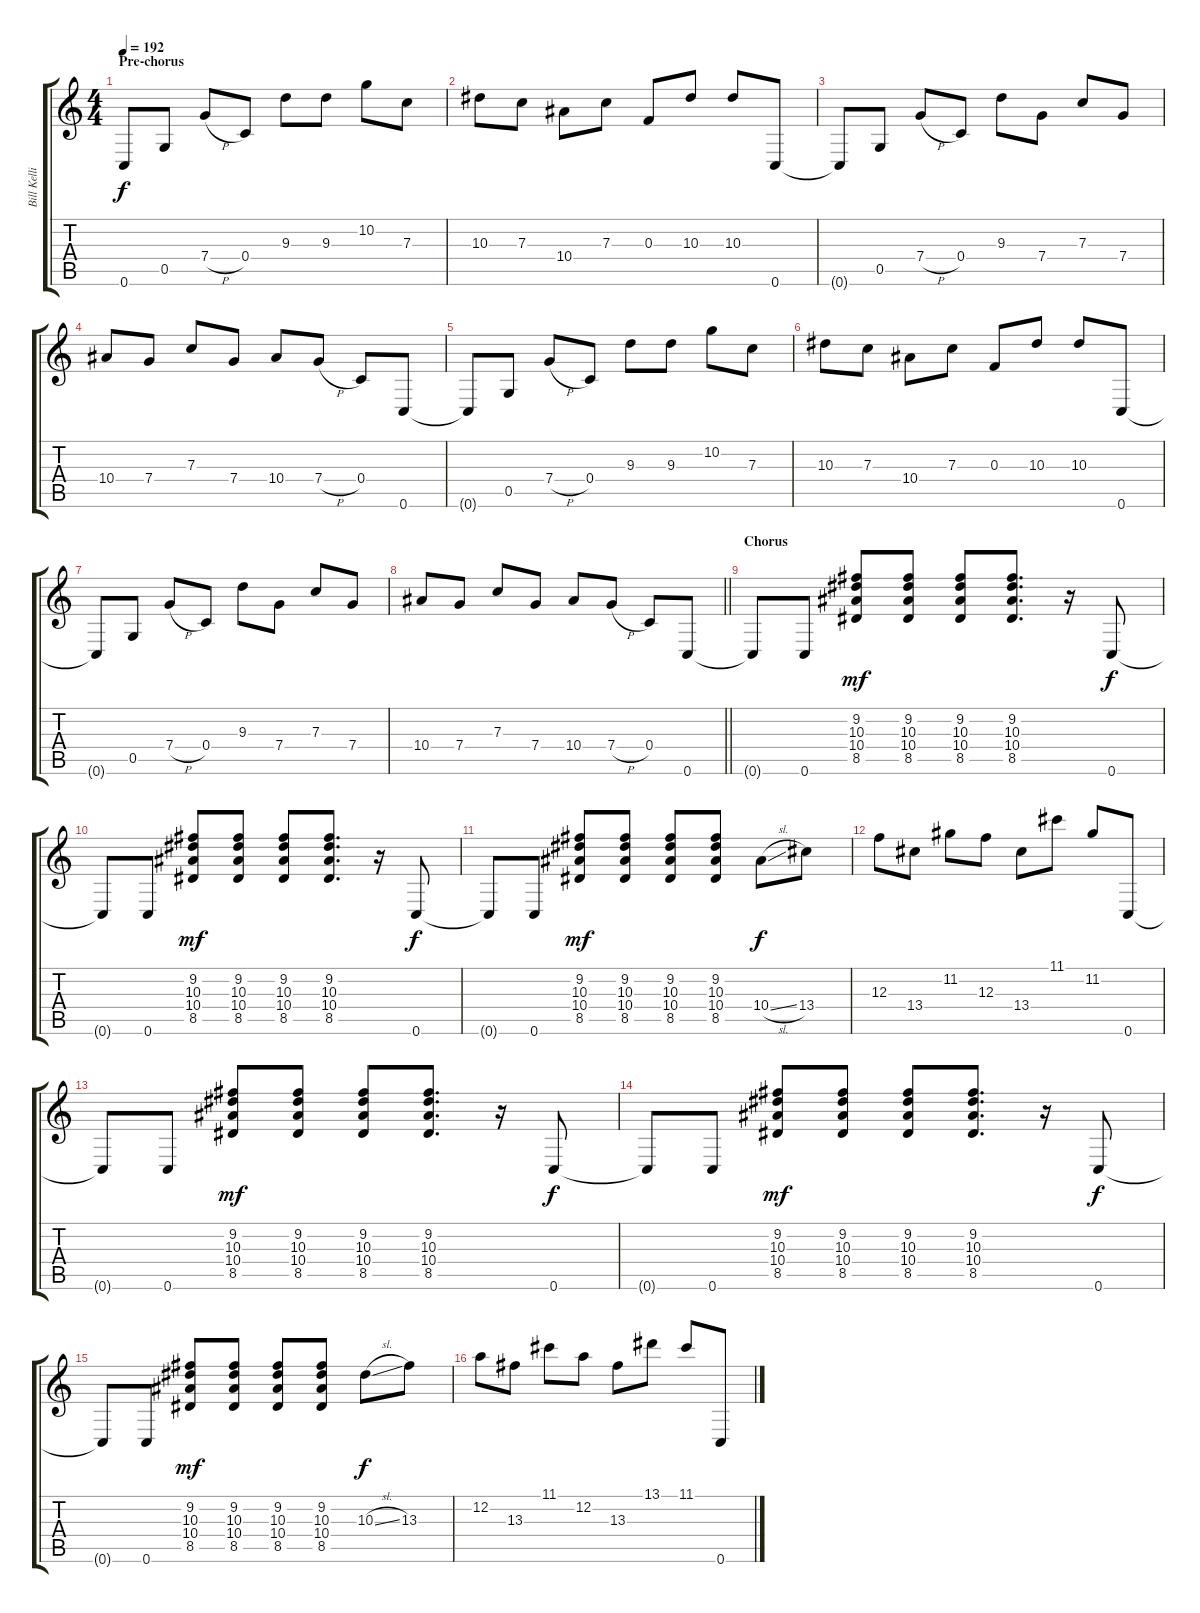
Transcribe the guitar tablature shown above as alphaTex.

\track ("Bill Kelliher - Guitar" "Bill Kelli") {instrument distortionguitar}
\staff {score tabs}
\tuning (D4 A3 F3 C3 G2 C2) {hide}
\ts (4 4)
\section ("" "Pre-chorus")
\tempo 192
\clef g2
\ks c
0.6{t}.8{dy f} 0.5.8 7.4{h}.8 0.4.8 9.3.8 9.3.8 10.2.8 7.3.8 |
10.3.8 7.3.8 10.4.8 7.3.8 0.3.8 10.3.8 10.3.8 0.6.8 |
0.6{t}.8 0.5.8 7.4{h}.8 0.4.8 9.3.8 7.4.8 7.3.8 7.4.8 |
10.4.8 7.4.8 7.3.8 7.4.8 10.4.8 7.4{h}.8 0.4.8 0.6.8 |
0.6{t}.8 0.5.8 7.4{h}.8 0.4.8 9.3.8 9.3.8 10.2.8 7.3.8 |
10.3.8 7.3.8 10.4.8 7.3.8 0.3.8 10.3.8 10.3.8 0.6.8 |
0.6{t}.8 0.5.8 7.4{h}.8 0.4.8 9.3.8 7.4.8 7.3.8 7.4.8 |
\barLineRight lightlight
10.4.8 7.4.8 7.3.8 7.4.8 10.4.8 7.4{h}.8 0.4.8 0.6.8 |
\section ("" "Chorus")
0.6{t}.8 0.6.8 (9.2 10.3 10.4 8.5).8{dy mf} (9.2 10.3 10.4 8.5).8 (9.2 10.3 10.4 8.5).8 (9.2 10.3 10.4 8.5).8{d} r.16 0.6.8{dy f} |
0.6{t}.8 0.6.8 (9.2 10.3 10.4 8.5).8{dy mf} (9.2 10.3 10.4 8.5).8 (9.2 10.3 10.4 8.5).8 (9.2 10.3 10.4 8.5).8{d} r.16 0.6.8{dy f} |
0.6{t}.8 0.6.8 (9.2 10.3 10.4 8.5).8{dy mf} (9.2 10.3 10.4 8.5).8 (9.2 10.3 10.4 8.5).8 (9.2 10.3 10.4 8.5).8 10.4{sl}.8{dy f} 13.4.8 |
12.3.8 13.4.8 11.2.8 12.3.8 13.4.8 11.1.8 11.2.8 0.6.8 |
0.6{t}.8 0.6.8 (9.2 10.3 10.4 8.5).8{dy mf} (9.2 10.3 10.4 8.5).8 (9.2 10.3 10.4 8.5).8 (9.2 10.3 10.4 8.5).8{d} r.16 0.6.8{dy f} |
0.6{t}.8 0.6.8 (9.2 10.3 10.4 8.5).8{dy mf} (9.2 10.3 10.4 8.5).8 (9.2 10.3 10.4 8.5).8 (9.2 10.3 10.4 8.5).8{d} r.16 0.6.8{dy f} |
0.6{t}.8 0.6.8 (9.2 10.3 10.4 8.5).8{dy mf} (9.2 10.3 10.4 8.5).8 (9.2 10.3 10.4 8.5).8 (9.2 10.3 10.4 8.5).8 10.3{sl}.8{dy f} 13.3.8 |
12.2.8 13.3.8 11.1.8 12.2.8 13.3.8 13.1.8 11.1.8 0.6.8
